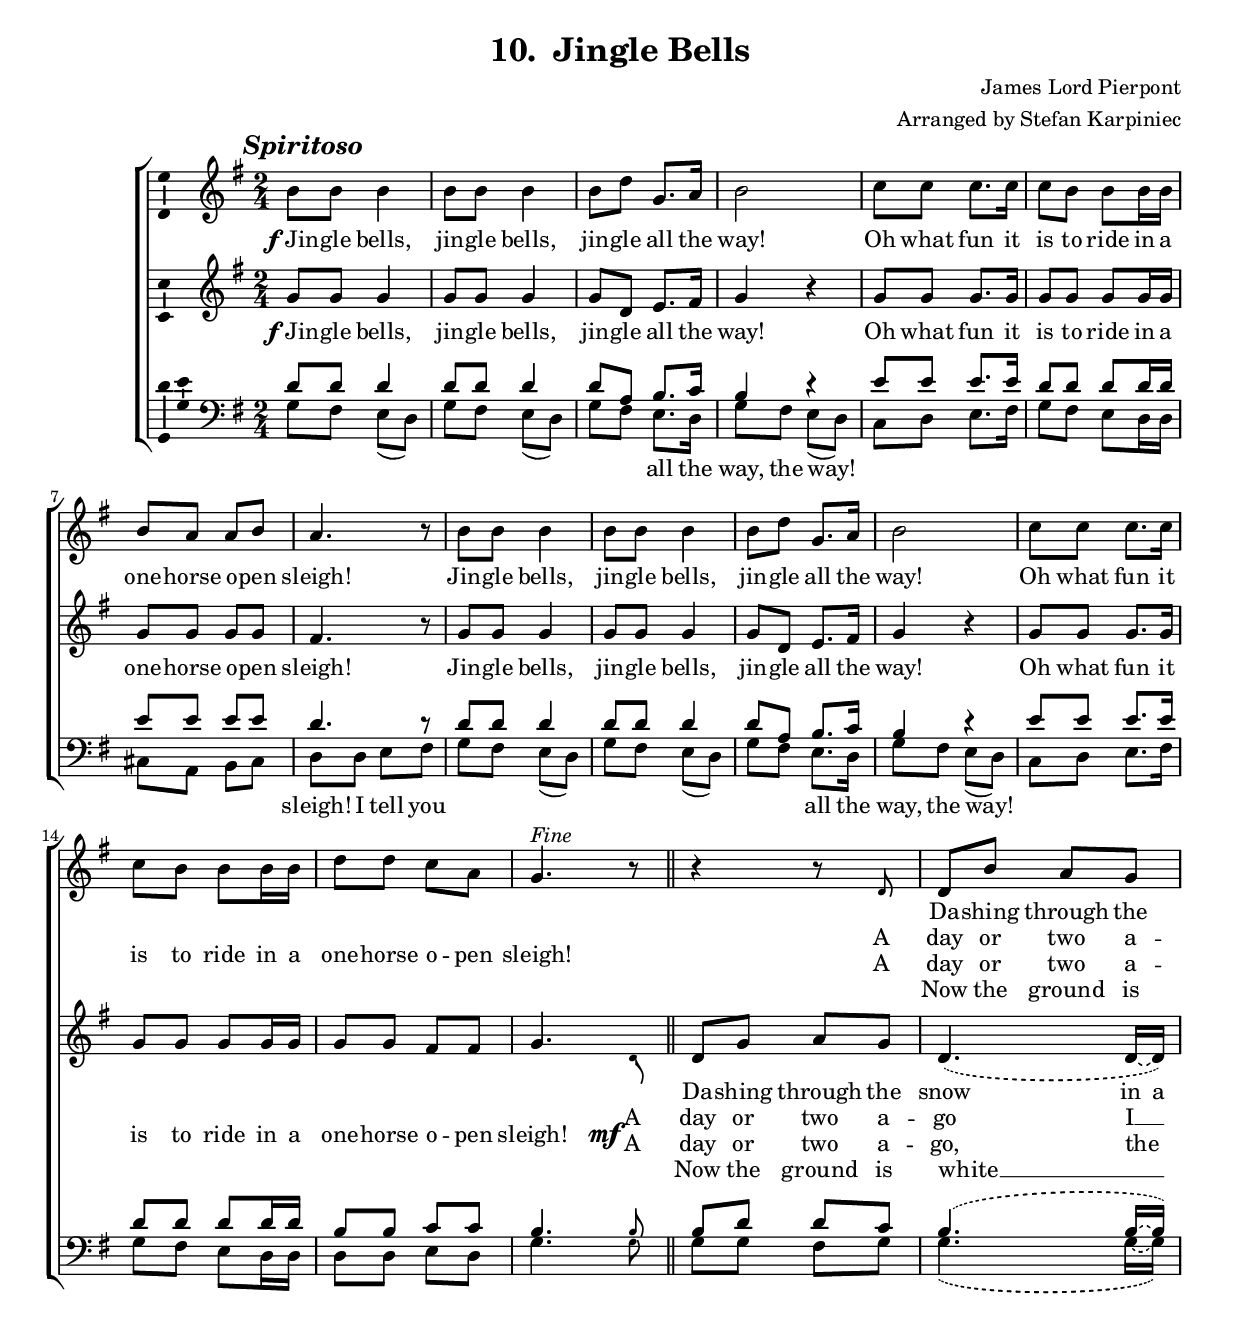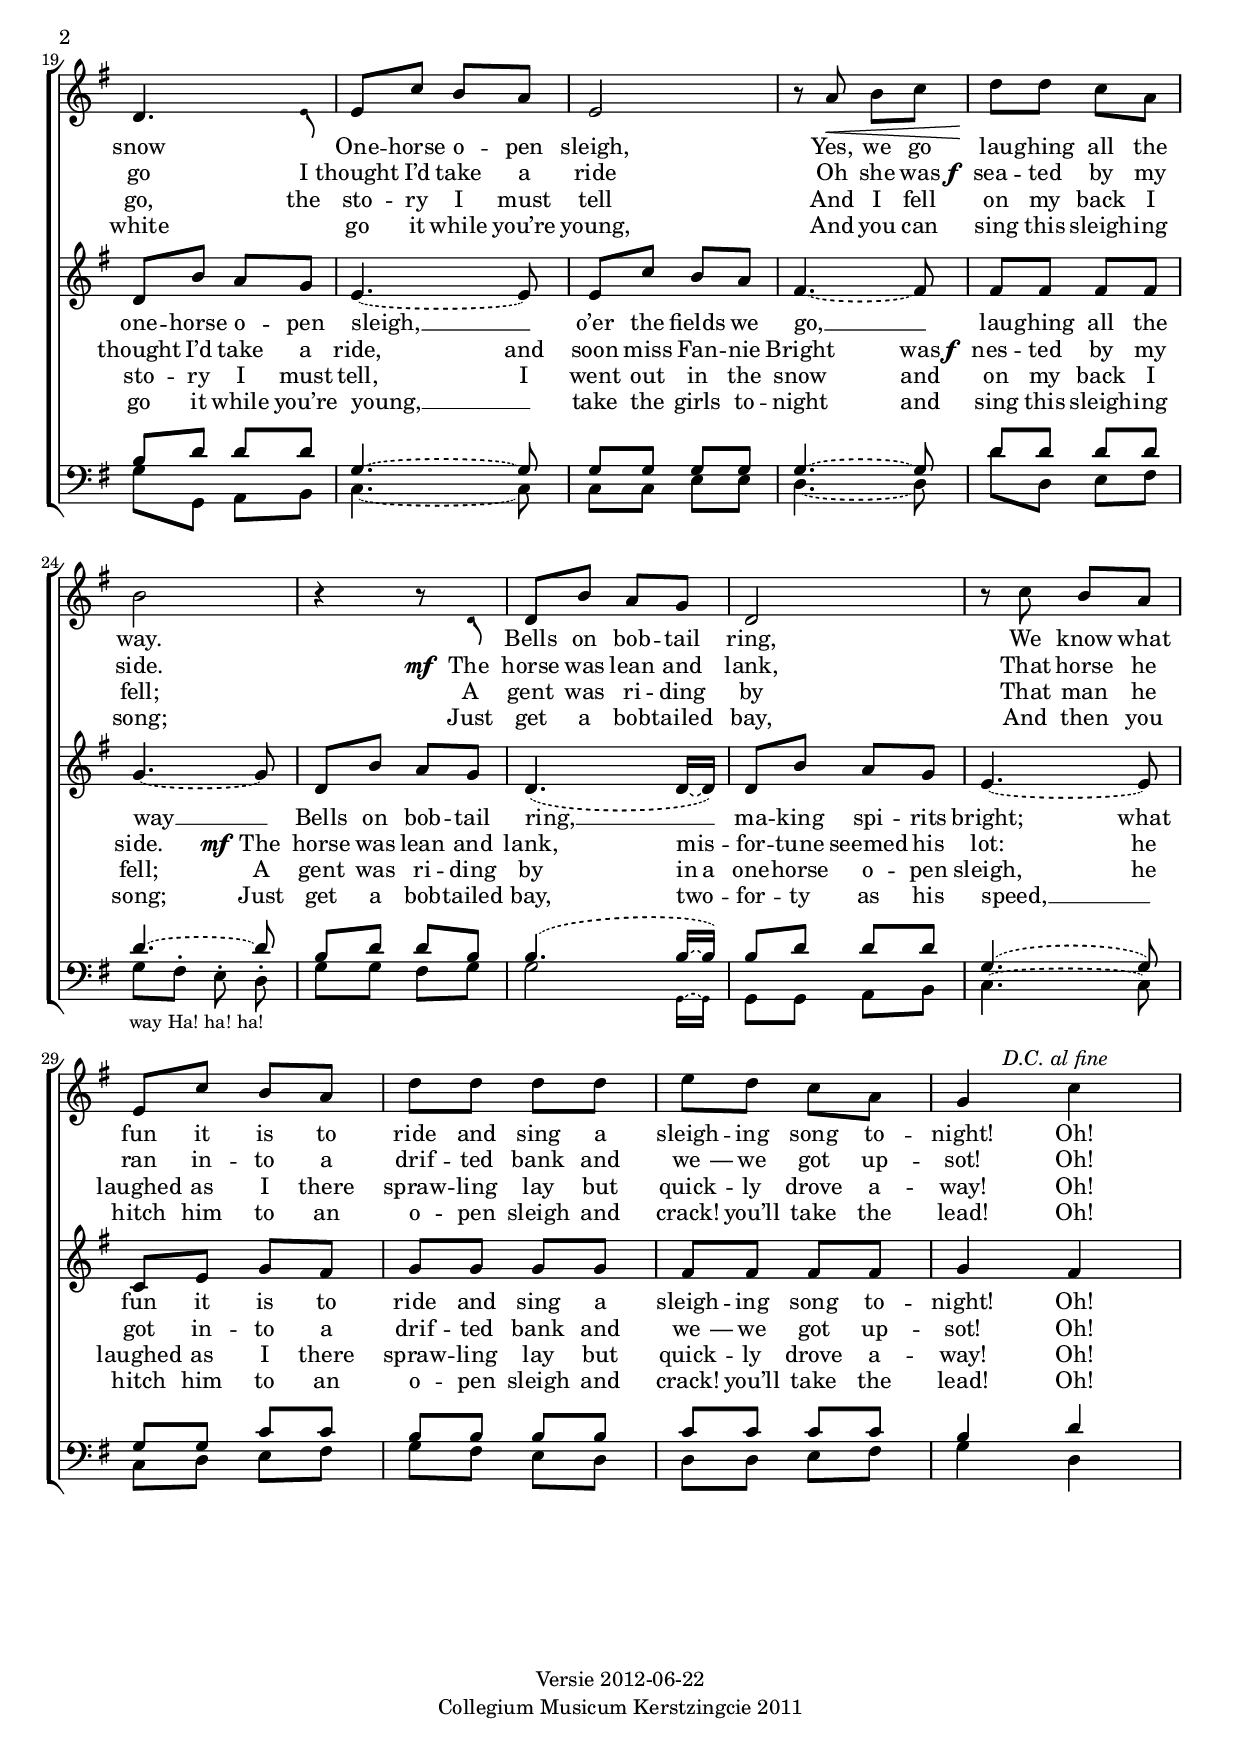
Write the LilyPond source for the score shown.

% vim: set fileformat=dos:
\version "2.12.3"

% vim: set fileformat=dos:

\version "2.12.3"

soprano = \relative c'' {
  \key g \major
  \time 2/4

  \mark \markup { \italic \bold "Spiritoso" }
  % Jingle bells, jingle bells, jingle all the way!
  b8 b8 b4 |
  b8 b8 b4 |
  b8 d8 g,8. a16 |
  b2 |

  % Oh what fun it is to ride in a one-horse open sleigh!
  c8 c8 c8. c16 |
  c8 b8 b8 b16 b16 |
  b8 a8 a8 b8 |
  a4. r8 

  % Jingle bells, jingle bells, jingle all the way!
  b8 b8 b4 |
  b8 b8 b4 |
  b8 d8 g,8. a16 |
  b2 |

  % Oh what fun it is to ride in a one-horse open sleigh!
  c8 c8 c8. c16 |
  c8 b8 b8 b16 b16 |
  d8 d8 c8 a8 |
  g4.^\markup{ \italic Fine }
  r8
  \bar "||"

  % Dashing through the snow
  r4 r8 
  \once \override NoteHead #'font-size = #-4
  \once \override Stem #'font-size = #-4
  \once \override Stem #'length = #5
    d='8
  d8 b'8 a8 g8 |
  d4. 

  % one-horse open sleigh
  \once \override NoteHead #'font-size = #-4
  \once \override Stem #'length = #0.5
  \once \override Stem #'font-size = #-4
    e='8 
  e8 c'8 b8 a8 |
  e2 |

  % Yes we go laughing all the way
  r8 a='8_\< b8 c8 |
  d8\! d8 c8 a8 |
  b2 |
  
  % Bells on bobtail ring
  r4 r8 
  \once \override NoteHead #'font-size = #-4
  \once \override Stem #'length = #0.5
  \once \override Stem #'font-size = #-4
    d,='8 |
  d8 b'8 a8 g8 |
  d2 |

  % We know what 
  r8  c'=''8  b8 a8 |

  % fun it is to ride and sing a 
  % sleighing song tonight
  e8 c'8 b8 a8 |
  d8 d8 d8 d8 |
  e8 d8 c8 a8
  g4 c4^\markup{\halign #2.1 \italic D.C. \italic al \italic fine } |
}

alto = \relative c'' {
  \tieDashed
  \slurDashed

  \key g \major
  \time 2/4

  g8 g8 g4 |
  g8 g8 g4 |
  g8 d8 e8. fis16 |
  g4 r4 |

  g8 g8 g8. g16 |
  g8 g8 g8 g16 g16 |
  g8 g8 g8 g8 |
  fis4. r8 |

  g8 g8 g4 |
  g8 g8 g4 |
  g8 d8 e8. fis16 |
  g4 r4 |

  % Oh what fun it | is to ride in a | one-horse open sleigh |
  g8 g8 g8. g16 |
  g8 g8 g8 g16 g16 |
  g8 g8 fis8 fis8 |
  g4.
  \once \override NoteHead #'font-size = #-4
  \once \override Stem #'length = #0.5
  \once \override Stem #'font-size = #-4
  d='8
  \bar "||"

  % Dashing through the snow in a 
  d8 g8 a8 g8 |
  d4.( d16 ~ d16)
  \pageBreak

  % one-horse open sleigh
  d8 b'8 a8 g8 |
  e4. ~ e8

  % through the fields we go
  e8 c'8 b8 a8
  fis4. ~ fis8

  % laughing all the way
  fis8 fis8 fis8 fis8 |
  g4. ~ g8

  % Bells on bobtail ring
  d8 b'8 a8 g8 |
  d4.( d16 ~ d16)

  % making spirits bright. What
  d8 b'8 a8 g8 |
  e4. ~ e8

  % fun it is to ride and sing a
  c8 e8 g8 fis8 |
  g8 g8 g8 g8 |
  
  % sleighing song to-night. Oh!
  fis8 fis8 fis8 fis8 |
  g4 fis4
}

tenor = \relative c' {
  \key g \major
  \time 2/4
  \slurDashed
  \tieDashed

  % Jingle bells, | jingle bells, |
  % Jingle all the | way
  d8 d8 d4 |
  d8 d8 d4 |
  d8 a8 b8. c16 |
  b4 r4 |

  % Oh what fun it | is to ride in a
  % one-horse open | sleigh
  e8 e8 e8. e16 |
  d8 d8 d8 d16 d16 |
  e8 e8 e8 e8 |
  d4. r8 |

  % Jingle bells, | jingle bells, |
  % Jingle all the | way
  d8 d8 d4 |
  d8 d8 d4 |
  d8 a8 b8. c16 |
  b4 r4 |

  % Oh what fun it | is to ride in a
  % one-horse open | sleigh
  e8 e8 e8. e16 |
  d8 d8 d8 d16 d16 |
  b8 b8 c8 c8 |
  b4.
  \once \override NoteHead #'font-size = #-4
  \once \override Stem #'font-size = #-4
  \once \override Stem #'length = #5
    b8

  % Dashing through the % snow in a
  % one-horse open % sleigh
  b8 d8 d8 c8 |
  b4.( b16 ~ b16) |
  b8 d8 d8 d8 |
  g,4. ~ g8 |


  % through the fields we | go
  % laughing all the | way
  g8 g8 g8 g8 |
  g4. ~ g8 |
  d'8 d8 d8 d8 |
  d4. ~ d8 |

  % Bells on bobtail | ring
  % making spirits | bright; what
  b8 d8 d8 b8 |
  b4.( b16 ~ b16) |
  b8 d8 d8 d8 |
  g,4.( g8) |

  % fun it is to | ride and sing a
  % sleighing song tonight Oh!
  g8 g8 c8 c8 |
  b8 b8 b8 b8 |
  c8 c8 c8 c8 |
  b4 d4 |
}

bass = \relative c' {
  \key g \major
  \time 2/4
  \phrasingSlurDashed
  \tieDashed

  % Jingle bells, % jingle bells, 
  % jingle all the % way (the way)
  g8 fis8 e8( d8) |
  g8 fis8 e8( d8) |
  g8 fis8 e8. d16 |
  g8 fis8 e8( d8) |

  % oh what fun it % is to ride in a 
  % one-horse open % sleigh (I tell you)
  c8 d8 e8. fis16 |
  g8 fis8 e8 d16 d16 |
  cis8 a8 b8 cis8 |
  d8 d8 e8 fis8 |

  % Jingle bells, % jingle bells, 
  % jingle all the % way (the way)
  g8 fis8 e8( d8) |
  g8 fis8 e8( d8) |
  g8 fis8 e8. d16 |
  g8 fis8 e8( d8) |

  % oh what fun it % is to ride in a 
  % one-horse open % sleigh (I tell you)
  c8 d8 e8. fis16 |
  g8 fis8 e8 d16 d16 |
  d8 d8 e8 d8 |
  g4. 
  \once \override NoteHead #'font-size = #-4
  \once \override Stem #'font-size = #-4
  \once \override Stem #'length = #5
    g8

  % Dashing through the % snow in a
  % one-horse open % sleigh
  g8 g8 fis8 g8 |
  g4.\( g16~g16\)
  g8 g,8 a8 b8 |
  c4. ~ c8

  % through the fields we | go
  % laughing all the | way
  c8 c8 e8 e8 |
  d4. ~ d8 |
  d'8 d,8 e8 fis8 |
  g8
    \autoBeamOff
      fis8^._\markup{\halign #1.7 
        \smaller way 
        \smaller Ha! \smaller ha! \smaller ha!
      }
      e8^.
      d8^.
    \autoBeamOn

  % Bells on bobtail | ring
  g8 g8 fis8 g8 |
  << 
    { g2 }
    { 
      s4 s8 
      \override NoteHead #'font-size = #-4
      \override Stem #'font-size = #-4
      \override Stem #'length = #3
      \tieUp
      g,16 ~ g16
      \revert NoteHead #'font-size
      \revert Stem #'font-size
      \revert Stem #'length
    } >>
  % making spirits | bright; what
  g=,8 g8 a8 b8 |
  c4. ~ c8

  % fun it is to | ride and sing a
  % sleighing song tonight Oh!
  c8 d8 e8 fis8 |
  g8 fis8 e8 d8 |
  d8 d8 e8 fis8 |
  g4 d4

}

    dropLyrics =
    {
        \override LyricText #'extra-offset = #'(0 . -1.8)
        \override LyricHyphen #'extra-offset = #'(0 . -1.8)
        \override LyricExtender #'extra-offset = #'(0 . -1.8)
    }

    raiseLyrics =
    {
        \revert LyricText #'extra-offset
        \revert LyricHyphen #'extra-offset
        \revert LyricExtender #'extra-offset
    }

refrainJingle = \lyricmode {
  \markup{ \smaller \dynamic f  Jin } 
    -- gle bells, |
  jin -- gle bells, |
  jin -- gle all the |
  way!
  Oh what fun it | % 6
  is to ride in a | % 7
  one -- horse o -- pen |
  sleigh!
  Jin -- gle bells, |
  jin -- gle bells, |
  jin -- gle all the |
  way!
}

refrainFunSop = \lyricmode {
  Oh what fun it | % 6
  \dropLyrics
    is to ride in a | % 7
    one -- horse o -- pen |
    sleigh!
  \raiseLyrics
}
refrainFunRest = \lyricmode {
  Oh what fun it | % 6
  \dropLyrics
    is to ride in a | % 7
    one -- horse o -- pen |
    \once \override LyricText #'self-alignment-X = #-0.4
    \markup { sleigh! \hspace #1.8 \dynamic mf }
  \raiseLyrics
}

refrainSkip = \repeat unfold 50 { s8 }

refrainBass = {
  \repeat unfold 8 { s8 }
  \lyricmode {
    all the way, the way!
  }
  \repeat unfold 13 { s8 }
  \lyricmode {
    sleigh! I tell you 
  }
  \repeat unfold 8 { s8 }
  \lyricmode {
    all the way, the way!
  }
}

verseOneRest = {
  \set ignoreMelismata = ##t
  \refrainSkip
  \lyricmode {
    \skip 8 
    Da -- shing through the snow __
    in a one -- horse o -- pen sleigh, __ _
    o’er the fields we go, __ _
    lau -- ghing all the way __ _
    Bells on bob -- tail ring, __ _ _
    ma -- king spi -- rits 
    bright; what 
    fun it is to 
    ride and sing a 
    sleigh -- ing song to --
    night! Oh!
  }
}

verseTwoRest = \lyricmode {
  \set ignoreMelismata = ##t
  \refrainJingle
  \refrainFunRest
  \lyricmode {
    A
    day or two a -- |
    go I __ _ |
    thought I’d take a 
    ride, and |
    soon miss Fan -- nie |
    Bright was |
    \once \override LyricText #'self-alignment-X = #'0.8
    \markup { \smaller \dynamic f \hspace #1 nes }
      -- ted by my |
    side. 
      \once \override LyricText #'self-alignment-X = #'0.6
      \markup { \smaller \dynamic mf \hspace #0.5 The }
    horse was lean and |
    lank, mis -- _ |
    for -- tune seemed his |
    lot: he |
    got in -- to a |
    drif -- ted bank and |
    \once \override LyricText #'self-alignment-X = #'-0.6
    \markup { we \hspace #'0.4 —} we got up -- |
    sot! Oh!
  }
}

verseThreeRest = {
  \set ignoreMelismata = ##t
  \refrainSkip
  \lyricmode {
    A day or two a -- 
    go, __ the __ _ 
    sto -- ry I must 
    tell, I 
    went out in the 
    snow __ and 
    on my back I 
    fell; A 
    gent was ri -- ding 
    by 
    \once \override LyricText #'self-alignment-X = #-1
      in 
    \once \override LyricText #'self-alignment-X = #1
      a 
    one -- horse o -- pen 
    sleigh, he |
    laughed as I there 
    spraw -- ling lay but 
    quick -- ly drove a -- 
    way! Oh!
  }
}
verseFourRest = {
  \set ignoreMelismata = ##t
  \refrainSkip
  \lyricmode {
    \skip 8 Now the ground is white __ _ _
    go it while you’re young, __ _
    take the girls to -- night __
    and sing this sleigh -- ing song; __ 
    Just get a bob -- tailed bay, __
    two -- _ for -- ty as his speed, __ _
    hitch him to an o -- pen sleigh
    and crack! you’ll take the lead! Oh!
  }
}

verseOneSop = {
  \refrainSkip
  \lyricmode {
    \skip 8 Da -- shing through the snow
    \skip 8 One -- horse o -- pen sleigh,
    Yes, we go
    lau  -- ghing  all the way.
    \skip 8 
    Bells on bob -- tail ring,
    We know what 
    fun it is to 
    ride and sing a 
    sleigh -- ing song to --
    night! Oh!
  }
}

verseTwoSop = {
  \refrainJingle
  \refrainFunSop
  \lyricmode {
    A day or two a -- go
    I thought I’d take a ride
    Oh she was
    \once \override LyricText #'self-alignment-X = #'0.8
    \markup { \smaller \dynamic f \hspace #1 sea }
      -- ted by my side.
    \once \override LyricText #'self-alignment-X = #'0.6
    \markup { \smaller \dynamic mf \hspace #1 The }
      horse was lean and lank,
    That horse he
    ran in -- to a drif -- ted bank and
    \once \override LyricText #'self-alignment-X = #'-0.6
    \markup { we \hspace #'0.4 —} we got up -- |
    sot! Oh!
  }
}

verseThreeSop = {
  \refrainSkip
  \lyricmode {
    A day or two a -- 
    go, __ the
    sto -- ry I must tell
    And I fell on my back I fell; A 
    gent was ri -- ding 
    by

    That man he
    laughed as I there 
    spraw -- ling lay but 
    quick -- ly drove a -- 
    way! Oh!
  }
}

verseFourSop = {
  \refrainSkip
  \lyricmode {
    \skip 8 Now the ground is white
    \skip 8 go it while you’re young, __
    And you can
    sing this sleigh -- ing song; __ 
    Just get a bob -- tailed bay, __
    And then you
    hitch him to an o -- pen sleigh
    and crack! you’ll take the lead! Oh!
  }
}


nummer = "10. "

\header {
  title = \markup {\nummer "Jingle Bells"}
  composer = "James Lord Pierpont"
  arranger = "Arranged by Stefan Karpiniec"
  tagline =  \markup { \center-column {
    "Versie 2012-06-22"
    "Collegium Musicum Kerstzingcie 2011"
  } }
}

% This useful function kills extenders that are too short to be useful
% Combine this with \override LyricExtender #'minimum-length = #0 for
% beautiful results: an extender if there is space, no extender if there
% is not.
#(define (conditional-kill-lyric-extender-callback . args)
   (lambda (grob)
    (let* ((minimum-length
            (if (null? args)
             (ly:grob-property grob 'minimum-length 0)
             (car args)))
           (X-extent (ly:stencil-extent (ly:grob-property grob 'stencil empty-stencil) X))
           (length (- (cdr X-extent) (car X-extent))))
     (if (> minimum-length length)
      (ly:grob-suicide! grob)))))

% Make everything a bit smaller. 
#(set-global-staff-size 18)

% Ragged bottom, please --- page 1, at least, looks silly spaced out.
\paper {
  ragged-bottom = ##t
}

\score {
  \new ChoirStaff <<

    \new Staff = "soprano" <<
      \clef "treble"
      \new Voice = "vSoprano" { \soprano }
    >>

    \new Lyrics \lyricsto "vSoprano" { \verseOneSop }
    \new Lyrics \lyricsto "vSoprano" { \verseTwoSop }
    \new Lyrics \lyricsto "vSoprano" { \verseThreeSop }
    \new Lyrics \lyricsto "vSoprano" { \verseFourSop }

    \new Staff = "alto" <<
      \clef "treble"
      \new Voice = "vAlto" { \alto }
    >>

    \new Lyrics \lyricsto "vAlto" \verseOneRest
    \new Lyrics \lyricsto "vAlto" \verseTwoRest
    \new Lyrics \lyricsto "vAlto" \verseThreeRest
    \new Lyrics \lyricsto "vAlto" \verseFourRest

    \new Staff = "lower" <<
      \clef "bass"
      \new Voice = "vTenor" { 
        \override Ambitus #'X-offset = #2.0
        \voiceOne \tenor 
      }
      \new Voice = "vBass" { \voiceTwo \bass }
    >>
    \new Lyrics \lyricsto "vBass" \refrainBass
  >>
  \layout { 
    % We can haz ambitus to display pitch range?
    \context { \Voice 
      \consists "Ambitus_engraver"
    }
    % Beautiful extender lines
    \context { \Lyrics
      \override LyricExtender #'minimum-length = #0
      \override LyricExtender #'after-line-breaking = %
         #(conditional-kill-lyric-extender-callback 1)
    }
    %space-saving tweaks
    %\context { \Staff
      %\override VerticalAxisGroup #'minimum-Y-extent = #'(-1 . 1)
    %}
    \context { \Lyrics
      \override VerticalAxisGroup #'Y-extent = #'(-0.1 . 0.1)
    }
    \context { \Lyrics
      \override VerticalAxisGroup #'minimum-Y-extent = #'(0 . 0)
    }
  }
}
